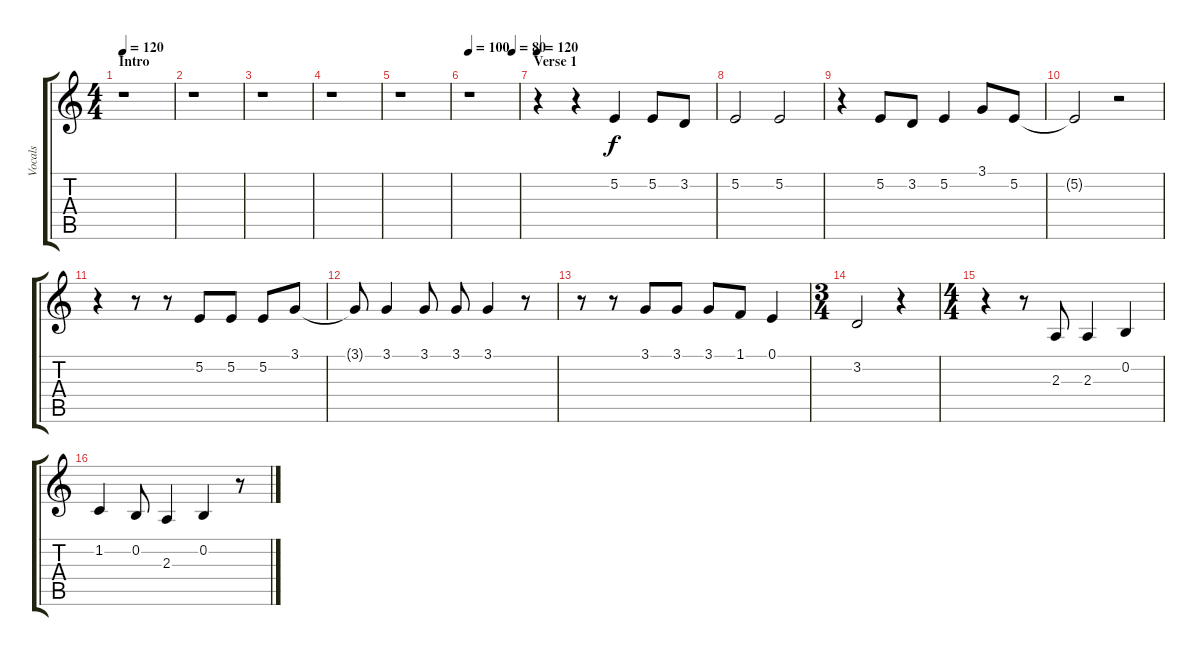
\track ("Vocals" "Vocals") {instrument accordion}
\staff {score tabs}
\tuning (E4 B3 G3 D3 A2 E2) {hide}
\ts (4 4)
\section ("" "Intro")
\tempo 120
\clef g2
\ks c
r.1{dy f instrument accordion} |
r.1 |
r.1 |
r.1 |
r.1 |
\tempo 100
\tempo (80 0.875)
r.1 |
\section ("" "Verse 1")
\tempo 120
r.4 r.4 5.2.4 5.2.8 3.2.8 |
5.2.2 5.2.2 |
r.4 5.2.8 3.2.8 5.2.4 3.1.8 5.2.8 |
5.2{t}.2 r.2 |
r.4 r.8 r.8 5.2.8 5.2.8 5.2.8 3.1.8 |
3.1{t}.8 3.1.4 3.1.8 3.1.8 3.1.4 r.8 |
r.8 r.8 3.1.8 3.1.8 3.1.8 1.1.8 0.1.4 |
\ts (3 4)
3.2.2 r.4 |
\ts (4 4)
r.4 r.8 2.3.8 2.3.4 0.2.4 |
1.2.4 0.2.8 2.3.4 0.2.4 r.8
